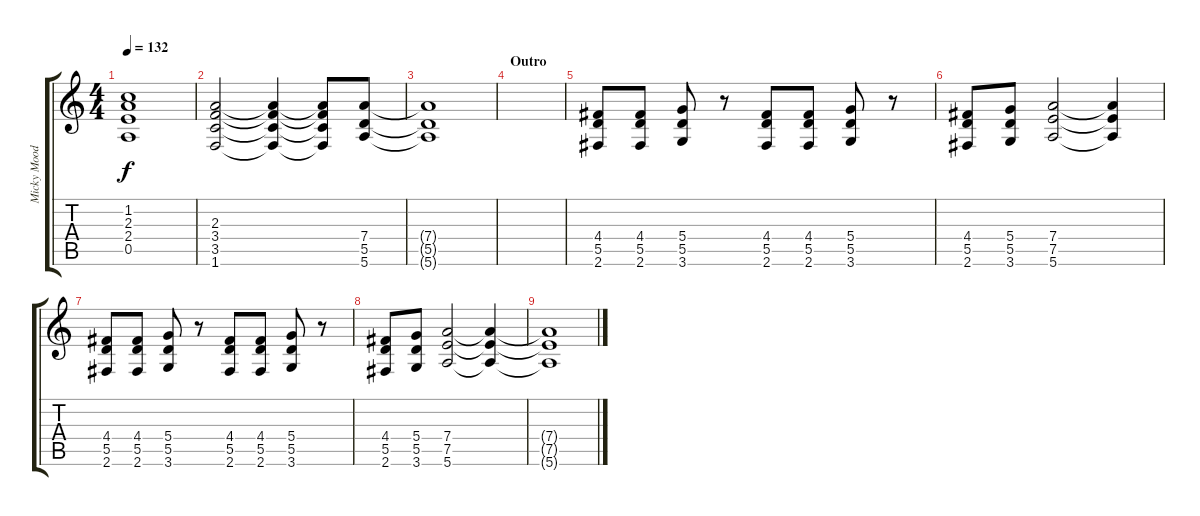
\track ("Micky Moody" "Micky Mood") {instrument overdrivenguitar}
\staff {score tabs}
\tuning (E4 B3 G3 D3 A2 E2) {hide}
\ts (4 4)
\tempo 132
\clef g2
\ks c
(1.2 2.3 2.4 0.5).1{dy f} |
(2.3 3.4 3.5 1.6).2 (2.3{t} 3.4{t} 3.5{t} 1.6{t}).4 (2.3{t} 3.4{t} 3.5{t} 1.6{t}).8 (7.4 5.5 5.6).8 |
(7.4{t} 5.5{t} 5.6{t}).1 |
\section ("" "Outro")
|
(4.4 5.5 2.6).8 (4.4 5.5 2.6).8 (5.4 5.5 3.6).8 r.8 (4.4 5.5 2.6).8 (4.4 5.5 2.6).8 (5.4 5.5 3.6).8 r.8 |
(4.4 5.5 2.6).8 (5.4 5.5 3.6).8 (7.4 7.5 5.6).2 (7.4{t} 7.5{t} 5.6{t}).4 |
(4.4 5.5 2.6).8 (4.4 5.5 2.6).8 (5.4 5.5 3.6).8 r.8 (4.4 5.5 2.6).8 (4.4 5.5 2.6).8 (5.4 5.5 3.6).8 r.8 |
(4.4 5.5 2.6).8 (5.4 5.5 3.6).8 (7.4 7.5 5.6).2 (7.4{t} 7.5{t} 5.6{t}).4 |
(7.4{t} 7.5{t} 5.6{t}).1
